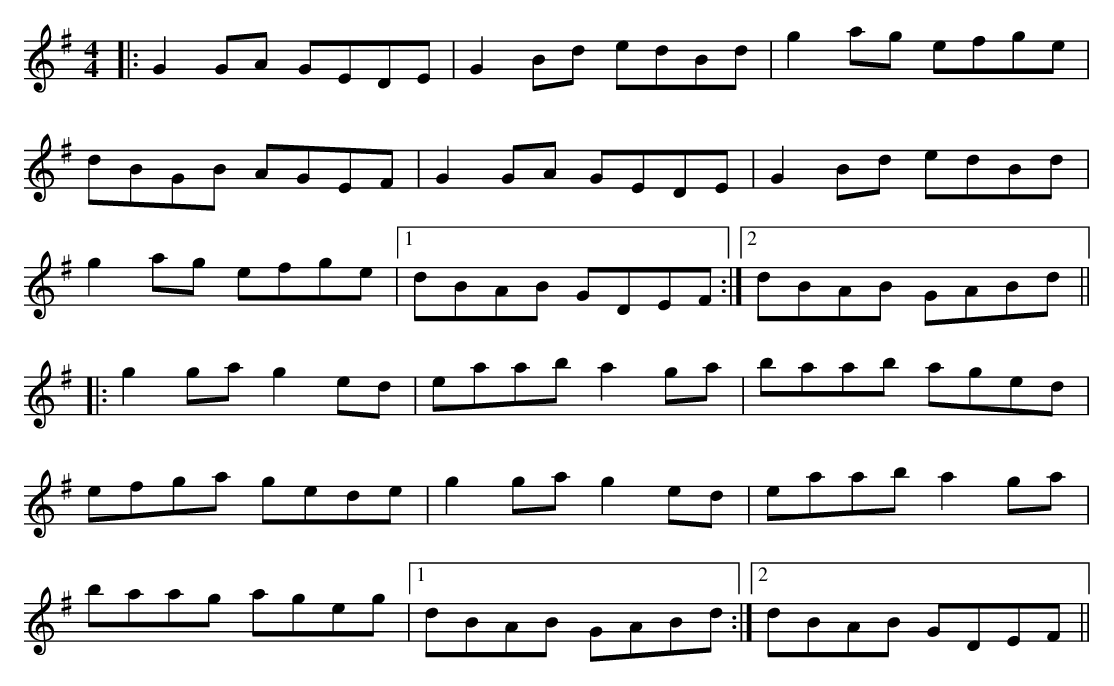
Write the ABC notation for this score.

X:1
M:4/4
K:G
|:G2GA GEDE|G2Bd edBd|g2ag efge|
dBGB AGEF|G2GA GEDE|G2Bd edBd|
g2ag efge|1 dBAB GDEF:|2 dBAB GABd||
|:g2ga g2ed|eaab a2ga|baab aged|
efga gede|g2ga g2ed|eaab a2ga|
baag ageg|1 dBAB GABd:|2 dBAB GDEF||
